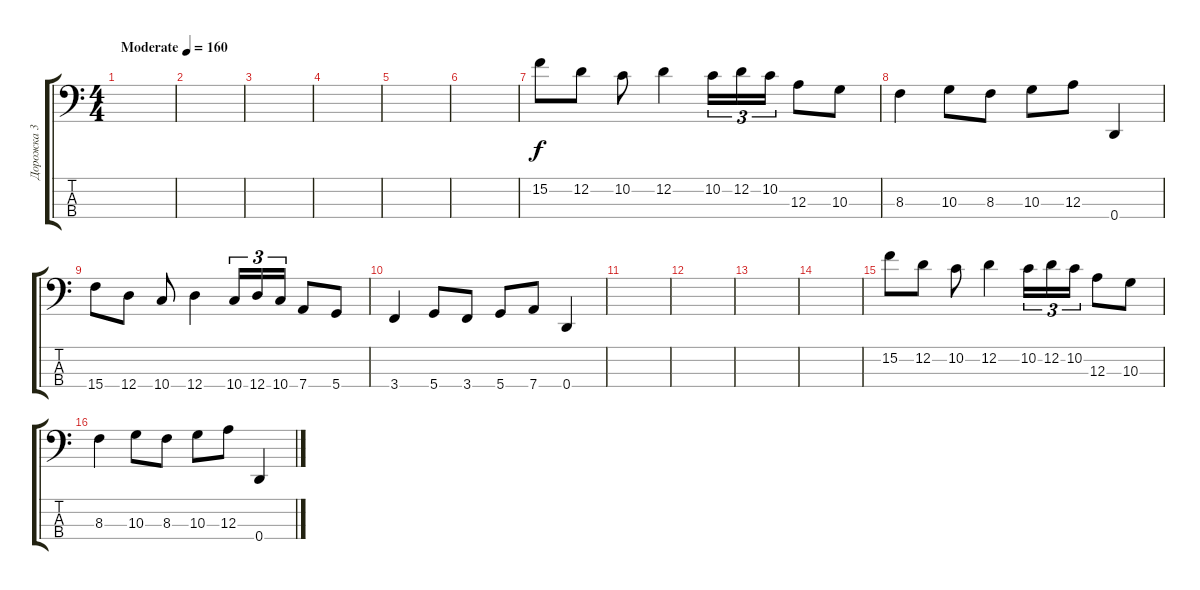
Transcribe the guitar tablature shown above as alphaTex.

\track ("Дорожка 3" "Дорожка 3") {instrument electricbasspick}
\staff {score tabs}
\tuning (G2 D2 A1 D1) {hide}
\ts (4 4)
\tempo (160 "Moderate")
\clef f4
\ks c
|
|
|
|
|
|
15.2.8 12.2.8 10.2.8 12.2.4 10.2.16{tu (3 2)} 12.2.16{tu (3 2)} 10.2.16{tu (3 2)} 12.3.8 10.3.8 |
8.3.4 10.3.8 8.3.8 10.3.8 12.3.8 0.4.4 |
15.4.8 12.4.8 10.4.8 12.4.4 10.4.16{tu (3 2)} 12.4.16{tu (3 2)} 10.4.16{tu (3 2)} 7.4.8 5.4.8 |
3.4.4 5.4.8 3.4.8 5.4.8 7.4.8 0.4.4 |
|
|
|
|
15.2.8 12.2.8 10.2.8 12.2.4 10.2.16{tu (3 2)} 12.2.16{tu (3 2)} 10.2.16{tu (3 2)} 12.3.8 10.3.8 |
8.3.4 10.3.8 8.3.8 10.3.8 12.3.8 0.4.4
